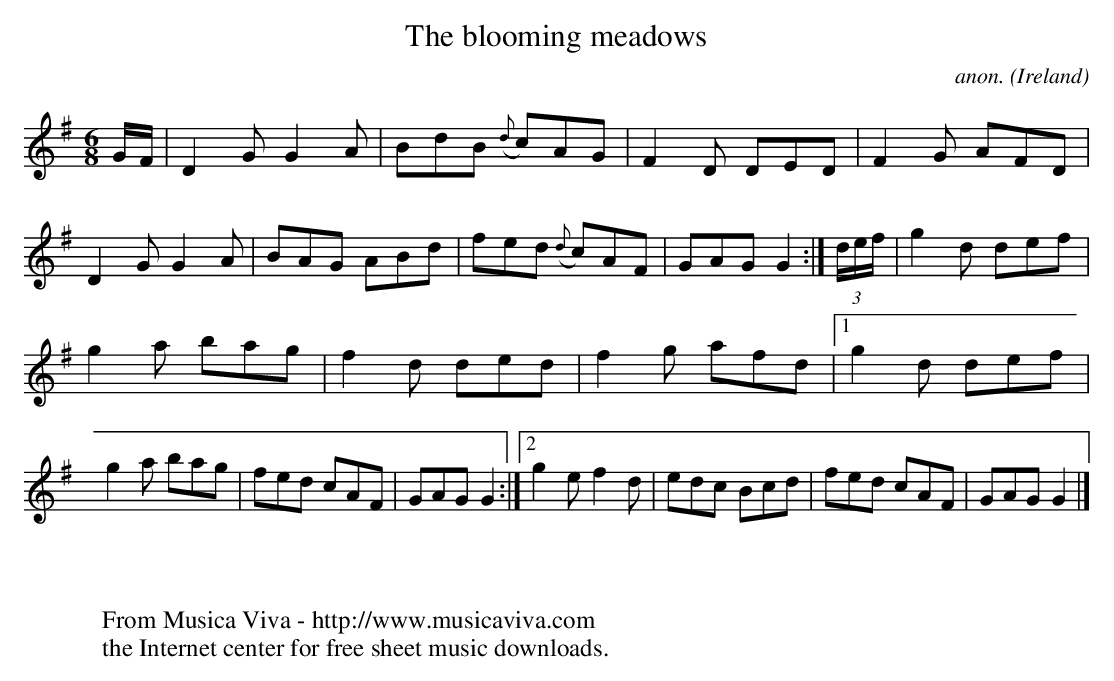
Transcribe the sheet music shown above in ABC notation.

X:1
T:The blooming meadows
C:anon.
O:Ireland
M:6/8
L:1/8
K:G
G/F/|D2G G2A|BdB ({d}c)AG|F2D DED|F2G AFD|D2G G2A|BAG ABd|fed ({d}c)AF|GAG G2:|(3d/e/f/|g2d def|
g2a bag|f2d ded|f2g afd|[1 g2d def|g2a bag|fed cAF|GAG G2:|[2 g2e f2d|edc Bcd|fed cAF|GAG G2|]
W:
W:
W: From Musica Viva - http://www.musicaviva.com
W: the Internet center for free sheet music downloads.
